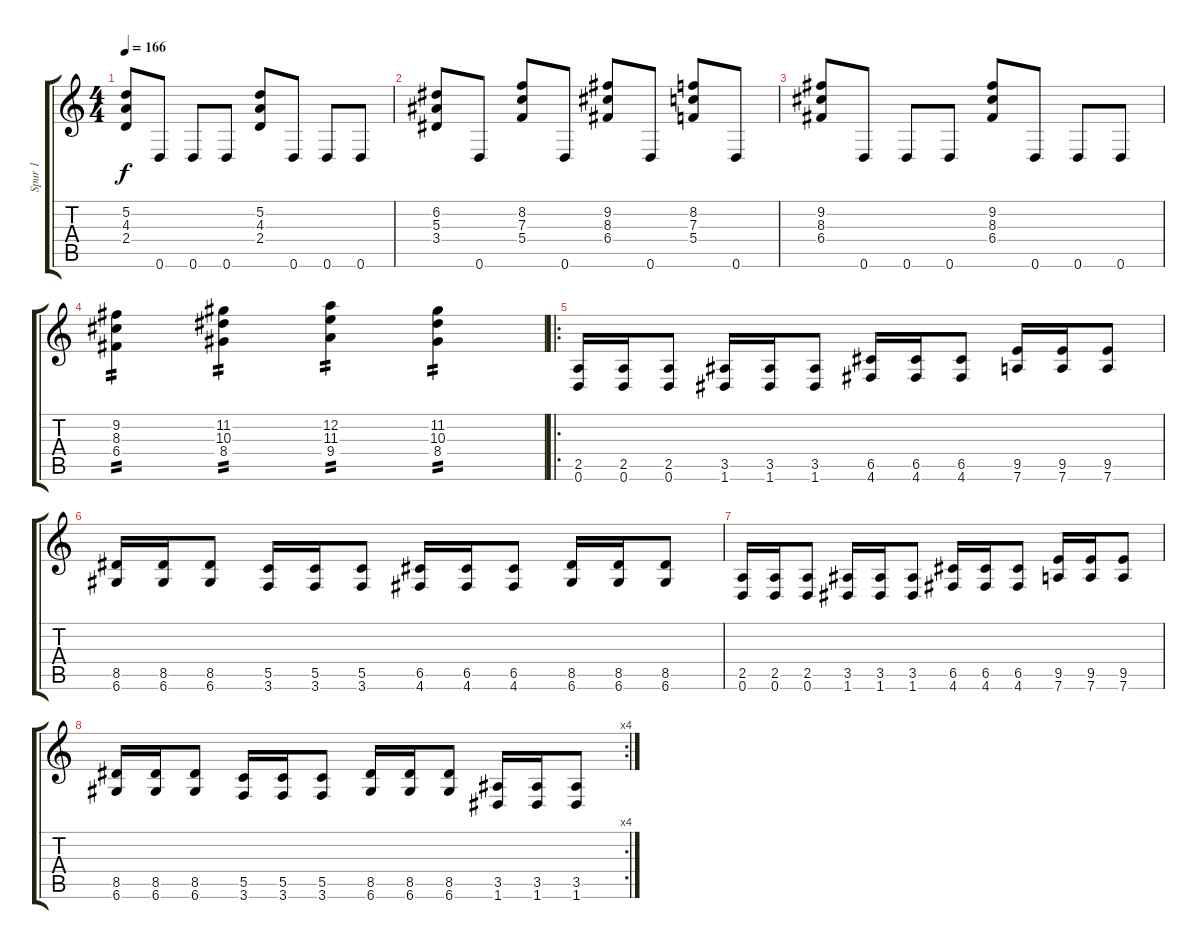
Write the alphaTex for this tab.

\track ("Spur 1" "Spur 1") {instrument distortionguitar}
\staff {score tabs}
\tuning (D4 A3 F3 C3 G2 D2) {hide}
\ts (4 4)
\tempo 166
\clef g2
\ks c
(5.2 4.3 2.4).8{dy f} 0.6.8 0.6.8 0.6.8 (5.2 4.3 2.4).8 0.6.8 0.6.8 0.6.8 |
(6.2 5.3 3.4).8 0.6.8 (8.2 7.3 5.4).8 0.6.8 (9.2 8.3 6.4).8 0.6.8 (8.2 7.3 5.4).8 0.6.8 |
(9.2 8.3 6.4).8 0.6.8 0.6.8 0.6.8 (9.2 8.3 6.4).8 0.6.8 0.6.8 0.6.8 |
(9.2 8.3 6.4).4{tp 2} (11.2 10.3 8.4).4{tp 2} (12.2 11.3 9.4).4{tp 2} (11.2 10.3 8.4).4{tp 2} |
\ro
(2.5 0.6).16 (2.5 0.6).16 (2.5 0.6).8 (3.5 1.6).16 (3.5 1.6).16 (3.5 1.6).8 (6.5 4.6).16 (6.5 4.6).16 (6.5 4.6).8 (9.5 7.6).16 (9.5 7.6).16 (9.5 7.6).8 |
(8.5 6.6).16 (8.5 6.6).16 (8.5 6.6).8 (5.5 3.6).16 (5.5 3.6).16 (5.5 3.6).8 (6.5 4.6).16 (6.5 4.6).16 (6.5 4.6).8 (8.5 6.6).16 (8.5 6.6).16 (8.5 6.6).8 |
(2.5 0.6).16 (2.5 0.6).16 (2.5 0.6).8 (3.5 1.6).16 (3.5 1.6).16 (3.5 1.6).8 (6.5 4.6).16 (6.5 4.6).16 (6.5 4.6).8 (9.5 7.6).16 (9.5 7.6).16 (9.5 7.6).8 |
\rc 4
(8.5 6.6).16 (8.5 6.6).16 (8.5 6.6).8 (5.5 3.6).16 (5.5 3.6).16 (5.5 3.6).8 (8.5 6.6).16 (8.5 6.6).16 (8.5 6.6).8 (3.5 1.6).16 (3.5 1.6).16 (3.5 1.6).8
